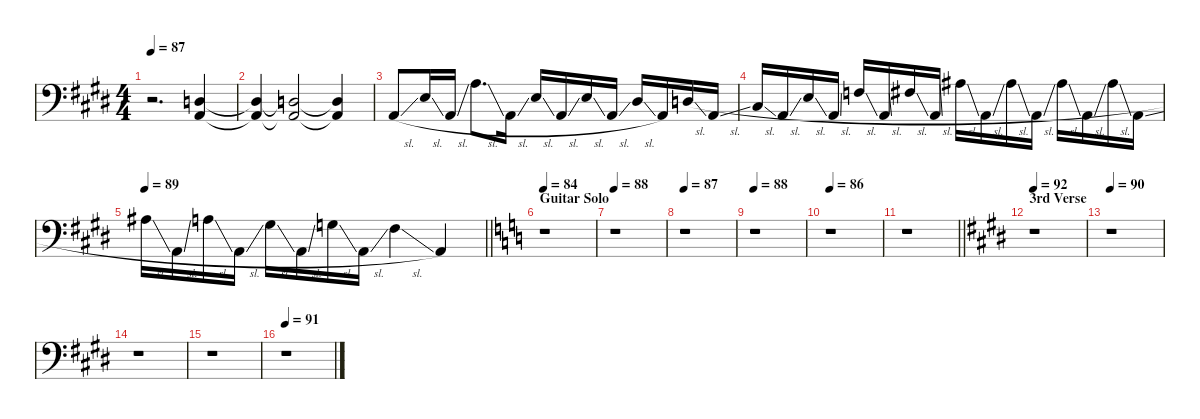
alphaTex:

\defaultSystemsLayout 4
\hideDynamics
\bracketExtendMode nobrackets
\singleTrackTrackNamePolicy hidden
\multiTrackTrackNamePolicy hidden
\firstSystemTrackNameMode fullname
\firstSystemTrackNameOrientation horizontal
\otherSystemsTrackNameOrientation horizontal
\track ("Theramin/Effects 1" "fx.synth.") {defaultSystemsLayout 32 instrument seashore}
\staff {score}
\tuning (E4 B3 G3 D3 A2 E2)
\ts (4 4)
\tempo 87
\clef f4
\ks e
r.2{d dy f beam Down} (0.4{acc forcenatural} 0.5{acc forcenatural}).4{beam Up} |
(0.4{t acc forcenatural} 0.5{t acc forcenatural}).4{beam Up} (0.4{t acc forcenatural} 0.5{t acc forcenatural}).2{beam Up} (0.4{t acc forcenatural} 0.5{t acc forcenatural}).4{beam Up} |
0.5{sl acc forcenatural}.8{dy ff beam Up} 7.5{sl acc forcenatural}.16{beam Up} 0.5{sl acc forcenatural}.16{beam Up} 12.5{sl acc forcenatural}.8{d beam Down} 0.5{sl acc forcenatural}.16{beam Down} 7.5{sl acc forcenatural}.16{beam Up} 0.5{sl acc forcenatural}.16{beam Up} 7.5{sl acc forcenatural}.16{beam Up} 0.5{sl acc forcenatural}.16{beam Up} 6.5{sl acc #}.16{beam Up} 0.5{acc forcenatural}.16{beam Up} 5.5{sl acc forcenatural}.16{beam Up} 0.5{sl acc forcenatural}.16{beam Up} |
4.5{sl acc #}.16{beam Up} 0.5{sl acc forcenatural}.16{beam Up} 7.5{sl acc forcenatural}.16{beam Up} 0.5{sl acc forcenatural}.16{beam Up} 8.5{sl acc forcenatural}.16{beam Up} 0.5{sl acc forcenatural}.16{beam Up} 9.5{sl acc #}.16{beam Up} 0.5{sl acc forcenatural}.16{beam Up} 13.5{sl acc #}.16{beam Down} 0.5{sl acc forcenatural}.16{beam Down} 13.5{sl acc #}.16{beam Down} 0.5{sl acc forcenatural}.16{beam Down} 13.5{sl acc #}.16{beam Down} 0.5{sl acc forcenatural}.16{beam Down} 13.5{sl acc #}.16{beam Down} 0.5{sl acc forcenatural}.16{beam Down} |
\tempo 89
\barLineRight lightlight
13.5{sl acc #}.16{beam Down} 0.5{sl acc forcenatural}.16{beam Down} 12.5{sl acc forcenatural}.16{beam Down} 0.5{sl acc forcenatural}.16{beam Down} 11.5{sl acc #}.16{beam Down} 0.5{sl acc forcenatural}.16{beam Down} 10.5{sl acc forcenatural}.16{beam Down} 0.5{sl acc forcenatural}.16{beam Down} 9.5{sl acc #}.4{beam Down} 0.5{acc forcenatural}.4{beam Up} |
\section ("" "Guitar Solo")
\tempo 84
\ks c
r.1{beam Down} |
\tempo 88
r.1{beam Down} |
\tempo 87
r.1{beam Down} |
\tempo 88
r.1{beam Down} |
\tempo 86
r.1{beam Down} |
\barLineRight lightlight
r.1{beam Down} |
\section ("" "3rd Verse")
\tempo 92
\ks e
r.1{beam Down} |
\tempo 90
r.1{beam Down} |
r.1{beam Down} |
r.1{beam Down} |
\tempo 91
r.1{beam Down}
